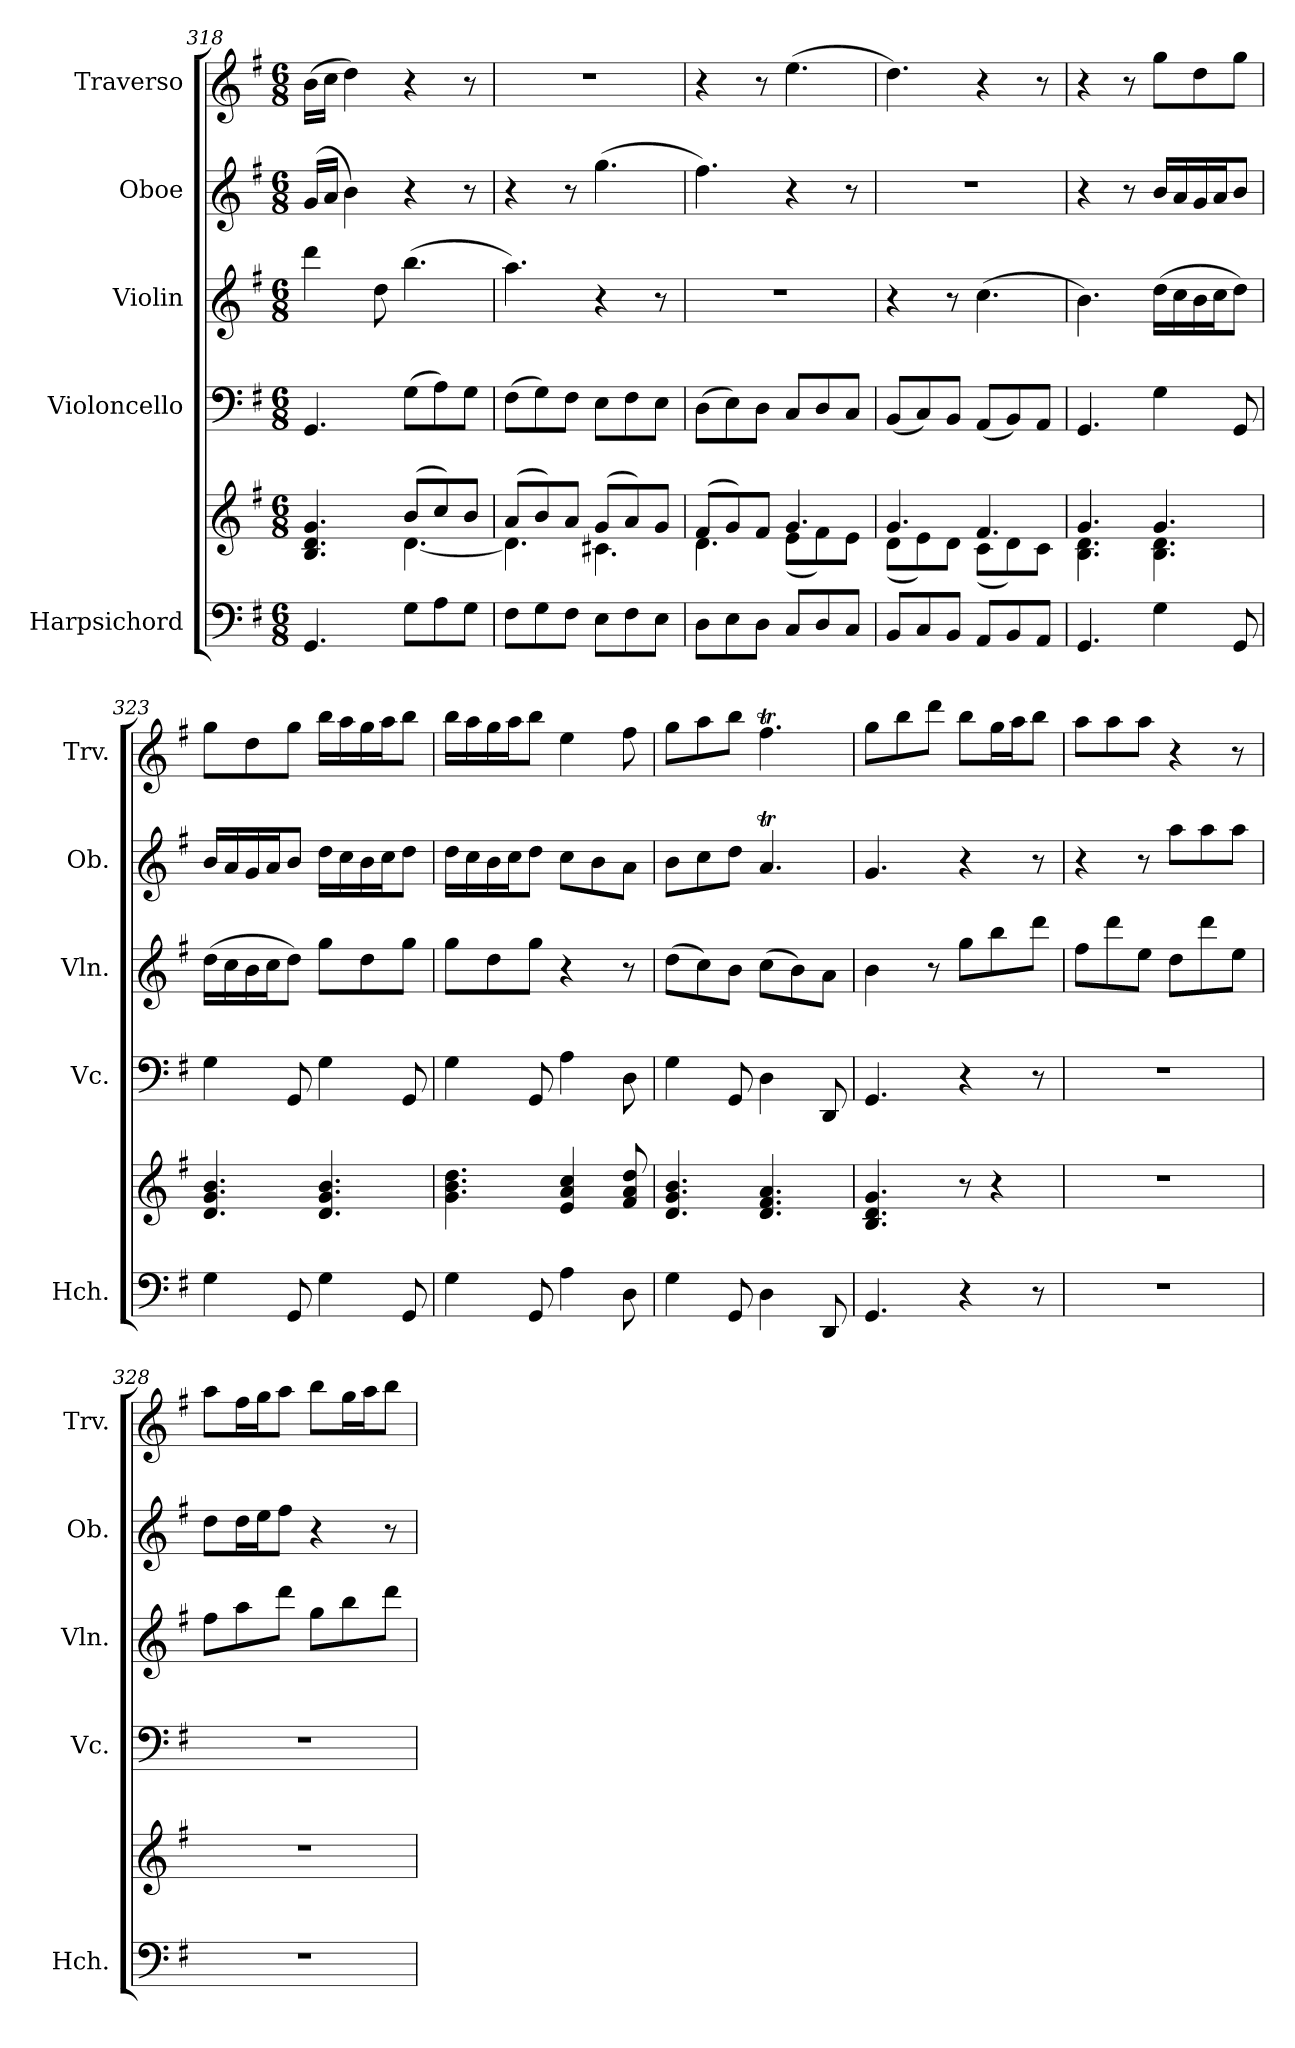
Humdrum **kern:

**kern	**kern	**kern	**kern	**kern	**kern
*part5	*part5	*part4	*part3	*part2	*part1
*staff6	*staff5	*staff4	*staff3	*staff2	*staff1
*I"Harpsichord	*	*I"Violoncello	*I"Violin	*I"Oboe	*I"Traverso
*I'Hch.	*	*I'Vc.	*I'Vln.	*I'Ob.	*I'Trv.
!!LO:LB:g=z
*clefF4	*clefG2	*clefF4	*clefG2	*clefG2	*clefG2
*k[f#]	*k[f#]	*k[f#]	*k[f#]	*k[f#]	*k[f#]
*M6/8	*M6/8	*M6/8	*M6/8	*M6/8	*M6/8
=318	=318	=318	=318	=318	=318
*	*^	*	*	*	*
4.GG/	4.B/ 4.d/ 4.g/	4.ryy	4.GG/	4ddd\	(16g/LL	(16b\LL
.	.	.	.	.	16a/JJ	16cc\JJ
.	.	.	.	.	4b\)	4dd\)
.	.	.	.	8dd\	.	.
8G\L	(8b/L	[4.d\	(8G\L	(4.bb\	4r	4r
8A\	8cc/)	.	8A\)	.	.	.
8G\J	8b/J	.	8G\J	.	8r	8r
=319	=319	=319	=319	=319	=319	=319
8F#\L	(8a/L	4.d\]	(8F#\L	4.aa\)	4r	2.r
8G\	8b/)	.	8G\)	.	.	.
8F#\J	8a/J	.	8F#\J	.	8r	.
8E\L	(8g/L	4.c#X\	8E\L	4r	(4.gg\	.
8F#\	8a/)	.	8F#\	.	.	.
8E\J	8g/J	.	8E\J	8r	.	.
=320	=320	=320	=320	=320	=320	=320
8D\L	(8f#/L	4.d\	(8D\L	2.r	4.ff#\)	4r
8E\	8g/)	.	8E\)	.	.	.
8D\J	8f#/J	.	8D\J	.	.	8r
8C/L	4.g/	(8e\L	8C/L	.	4r	(4.ee\
8D/	.	8f#\)	8D/	.	.	.
8C/J	.	8e\J	8C/J	.	8r	.
=321	=321	=321	=321	=321	=321	=321
8BB/L	4.g/	(8d\L	(8BB/L	4r	2.r	4.dd\)
8C/	.	8e\)	8C/)	.	.	.
8BB/J	.	8d\J	8BB/J	8r	.	.
8AA/L	4.f#/	(8c\L	(8AA/L	(4.cc\	.	4r
8BB/	.	8d\)	8BB/)	.	.	.
8AA/J	.	8c\J	8AA/J	.	.	8r
=322	=322	=322	=322	=322	=322	=322
4.GG/	4.g/	4.B\ 4.d\	4.GG/	4.b\)	4r	4r
.	.	.	.	.	8r	8r
4G\	4.g/	4.B\ 4.d\	4G\	(16dd\LL	16b/LL	8gg\L
.	.	.	.	16cc\	16a/	.
.	.	.	.	16b\	16g/	8dd\
.	.	.	.	16cc\J	16a/J	.
8GG/	.	.	8GG/	8dd\J)	8b/J	8gg\J
*	*v	*v	*	*	*	*
=323	=323	=323	=323	=323	=323
4G\	4.d/ 4.g/ 4.b/	4G\	(16dd\LL	16b/LL	8gg\L
.	.	.	16cc\	16a/	.
.	.	.	16b\	16g/	8dd\
.	.	.	16cc\J	16a/J	.
8GG/	.	8GG/	8dd\J)	8b/J	8gg\J
4G\	4.d/ 4.g/ 4.b/	4G\	8gg\L	16dd\LL	16bb\LL
.	.	.	.	16cc\	16aa\
.	.	.	8dd\	16b\	16gg\
.	.	.	.	16cc\J	16aa\J
8GG/	.	8GG/	8gg\J	8dd\J	8bb\J
=324	=324	=324	=324	=324	=324
4G\	4.g\ 4.b\ 4.dd\	4G\	8gg\L	16dd\LL	16bb\LL
.	.	.	.	16cc\	16aa\
.	.	.	8dd\	16b\	16gg\
.	.	.	.	16cc\J	16aa\J
8GG/	.	8GG/	8gg\J	8dd\J	8bb\J
4A\	4e/ 4a/ 4cc/	4A\	4r	8cc\L	4ee\
.	.	.	.	8b\	.
8D\	8f#/ 8a/ 8dd/	8D\	8r	8a\J	8ff#\
=325	=325	=325	=325	=325	=325
4G\	4.d/ 4.g/ 4.b/	4G\	(8dd\L	8b\L	8gg\L
.	.	.	8cc\)	8cc\	8aa\
8GG/	.	8GG/	8b\J	8dd\J	8bb\J
4D\	4.d/ 4.f#/ 4.a/	4D\	(8cc\L	4.aT/	4.ff#t\
.	.	.	8b\)	.	.
8DD/	.	8DD/	8a\J	.	.
!!LO:LB:g=z
=326	=326	=326	=326	=326	=326
4.GG/	4.B/ 4.d/ 4.g/	4.GG/	4b\	4.g/	8gg\L
.	.	.	.	.	8bb\
.	.	.	8r	.	8ddd\J
4r	8r	4r	8gg\L	4r	8bb\L
.	4r	.	8bb\	.	16gg\L
.	.	.	.	.	16aa\J
8r	.	8r	8ddd\J	8r	8bb\J
=327	=327	=327	=327	=327	=327
2.r	2.r	2.r	8ff#\L	4r	8aa\L
.	.	.	8ddd\	.	8aa\
.	.	.	8ee\J	8r	8aa\J
.	.	.	8dd\L	8aa\L	4r
.	.	.	8ddd\	8aa\	.
.	.	.	8ee\J	8aa\J	8r
=328	=328	=328	=328	=328	=328
2.r	2.r	2.r	8ff#\L	8dd\L	8aa\L
.	.	.	8aa\	16dd\L	16ff#\L
.	.	.	.	16ee\J	16gg\J
.	.	.	8ddd\J	8ff#\J	8aa\J
.	.	.	8gg\L	4r	8bb\L
.	.	.	8bb\	.	16gg\L
.	.	.	.	.	16aa\J
.	.	.	8ddd\J	8r	8bb\J
=	=	=	=	=	=
*-	*-	*-	*-	*-	*-
